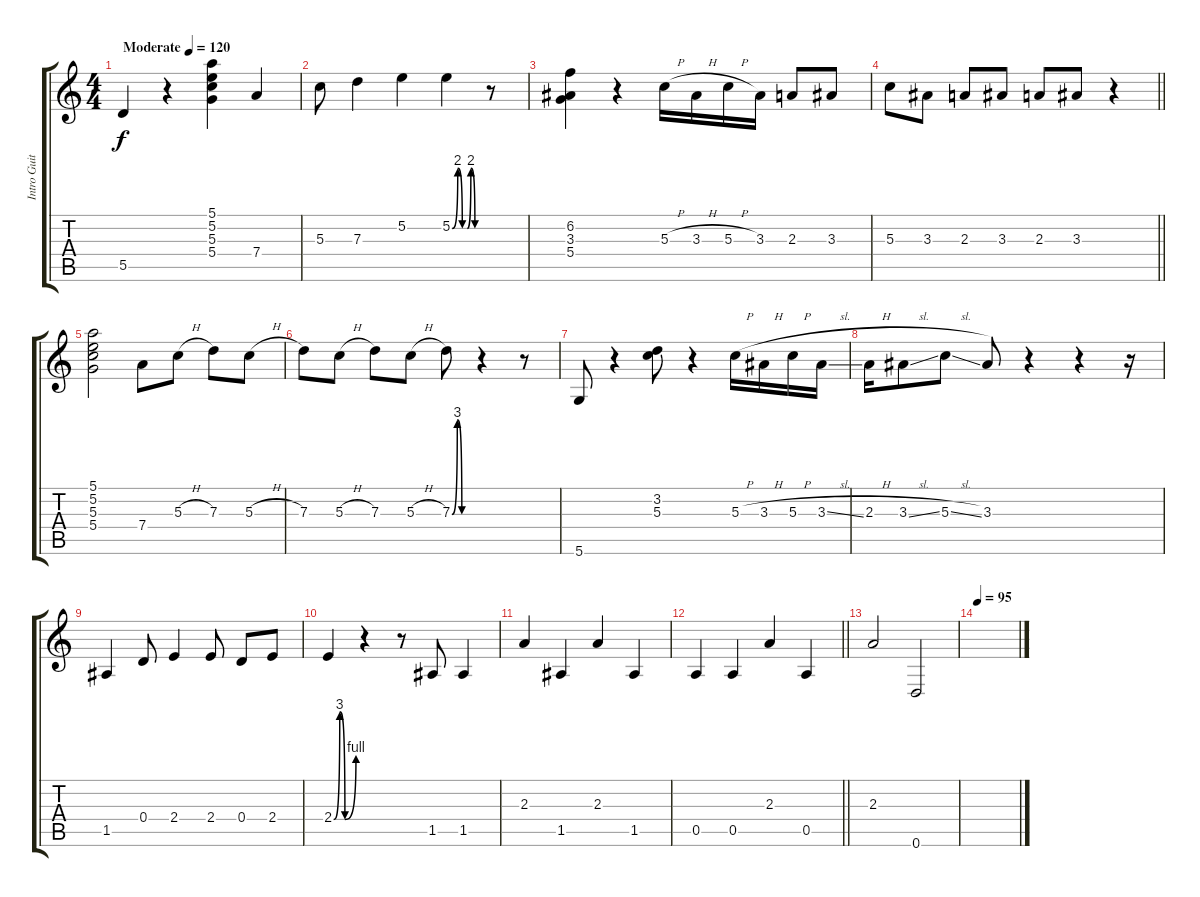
\track ("Intro Guitar" "Intro Guit") {instrument electricguitarjazz}
\staff {score tabs}
\tuning (E4 B3 G3 D3 A2 D2) {hide}
\ts (4 4)
\tempo (120 "Moderate")
\clef g2
\ks c
5.5.4{dy f instrument electricguitarjazz} r.4 (5.1 5.2 5.3 5.4).4 7.4.4 |
5.3.8 7.3.4 5.2.4 5.2{be (custom 0 0 11 8 20 0 30 0 37 8 45 0 47 0 60 0)}.4 r.8 |
(6.2 3.3 5.4).4 r.4 5.3{h}.16 3.3{h}.16 5.3{h}.16 3.3.16 2.3.8 3.3.8 |
\barLineRight lightlight
5.3.8 3.3.8 2.3.8 3.3.8 2.3.8 3.3.8 r.4 |
(5.1 5.2 5.3 5.4).2 7.4.8 5.3{h}.8 7.3.8 5.3{h}.8 |
7.3.8 5.3{h}.8 7.3.8 5.3{h}.8 7.3{be (custom 0 0 15 12 28 0 30 0 32 0 41 0 45 0 51 0 53 0 60 0)}.8 r.4 r.8 |
5.6.8 r.4 (3.2 5.3).8 r.4 5.3{h}.16 3.3{h}.16 5.3{h}.16 3.3{sl}.16 |
2.3{h}.16 3.3{sl}.8 5.3{sl}.8 3.3.8 r.4 r.4 r.16 |
1.5.4 0.4.8 2.4.4 2.4.8 0.4.8 2.4.8 |
2.4{be (custom 0 0 16 12 30 0 60 4)}.4 r.4 r.8 1.5.8 1.5.4 |
2.3.4 1.5.4 2.3.4 1.5.4 |
\barLineRight lightlight
0.5.4 0.5.4 2.3.4 0.5.4 |
2.3.2 0.6.2 |
\tempo 95
